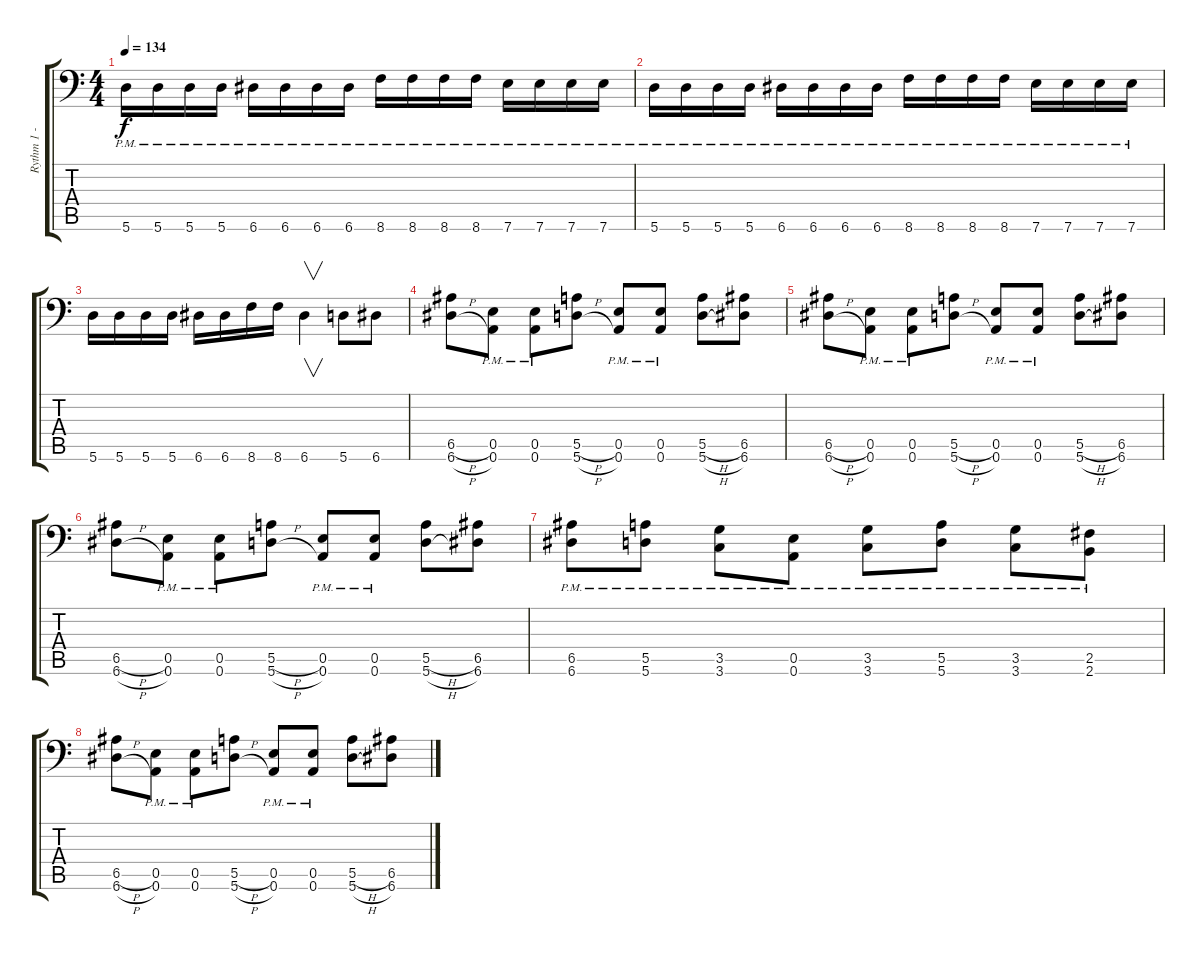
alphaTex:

\track ("Rythm 1 - Mick" "Rythm 1 - ") {instrument distortionguitar}
\staff {score tabs}
\tuning (B3 Gb3 D3 A2 E2 A1) {hide}
\ts (4 4)
\tempo 134
\clef f4
\ks c
5.6{pm}.16{dy f} 5.6{pm}.16 5.6{pm}.16 5.6{pm}.16 6.6{pm}.16 6.6{pm}.16 6.6{pm}.16 6.6{pm}.16 8.6{pm}.16 8.6{pm}.16 8.6{pm}.16 8.6{pm}.16 7.6{pm}.16 7.6{pm}.16 7.6{pm}.16 7.6{pm}.16 |
5.6{pm}.16 5.6{pm}.16 5.6{pm}.16 5.6{pm}.16 6.6{pm}.16 6.6{pm}.16 6.6{pm}.16 6.6{pm}.16 8.6{pm}.16 8.6{pm}.16 8.6{pm}.16 8.6{pm}.16 7.6{pm}.16 7.6{pm}.16 7.6{pm}.16 7.6{pm}.16 |
5.6.16 5.6.16 5.6.16 5.6.16 6.6.16 6.6.16 8.6.16 8.6.16 6.6.4{v} 5.6.8 6.6.8 |
(6.5{h} 6.6{h}).8 (0.5{pm} 0.6{pm}).8 (0.5{pm} 0.6{pm}).8 (5.5{h} 5.6{h}).8 (0.5{pm} 0.6{pm}).8 (0.5{pm} 0.6{pm}).8 (5.5{h} 5.6{h}).8 (6.5 6.6).8 |
(6.5{h} 6.6{h}).8 (0.5{pm} 0.6{pm}).8 (0.5{pm} 0.6{pm}).8 (5.5{h} 5.6{h}).8 (0.5{pm} 0.6{pm}).8 (0.5{pm} 0.6{pm}).8 (5.5{h} 5.6{h}).8 (6.5 6.6).8 |
(6.5{h} 6.6{h}).8 (0.5{pm} 0.6{pm}).8 (0.5{pm} 0.6{pm}).8 (5.5{h} 5.6{h}).8 (0.5{pm} 0.6{pm}).8 (0.5{pm} 0.6{pm}).8 (5.5{h} 5.6{h}).8 (6.5 6.6).8 |
(6.5{pm} 6.6{pm}).8 (5.5{pm} 5.6{pm}).8 (3.5{pm} 3.6{pm}).8 (0.5{pm} 0.6{pm}).8 (3.5{pm} 3.6{pm}).8 (5.5{pm} 5.6{pm}).8 (3.5{pm} 3.6{pm}).8 (2.5{pm} 2.6{pm}).8 |
(6.5{h} 6.6{h}).8 (0.5{pm} 0.6{pm}).8 (0.5{pm} 0.6{pm}).8 (5.5{h} 5.6{h}).8 (0.5{pm} 0.6{pm}).8 (0.5{pm} 0.6{pm}).8 (5.5{h} 5.6{h}).8 (6.5 6.6).8
